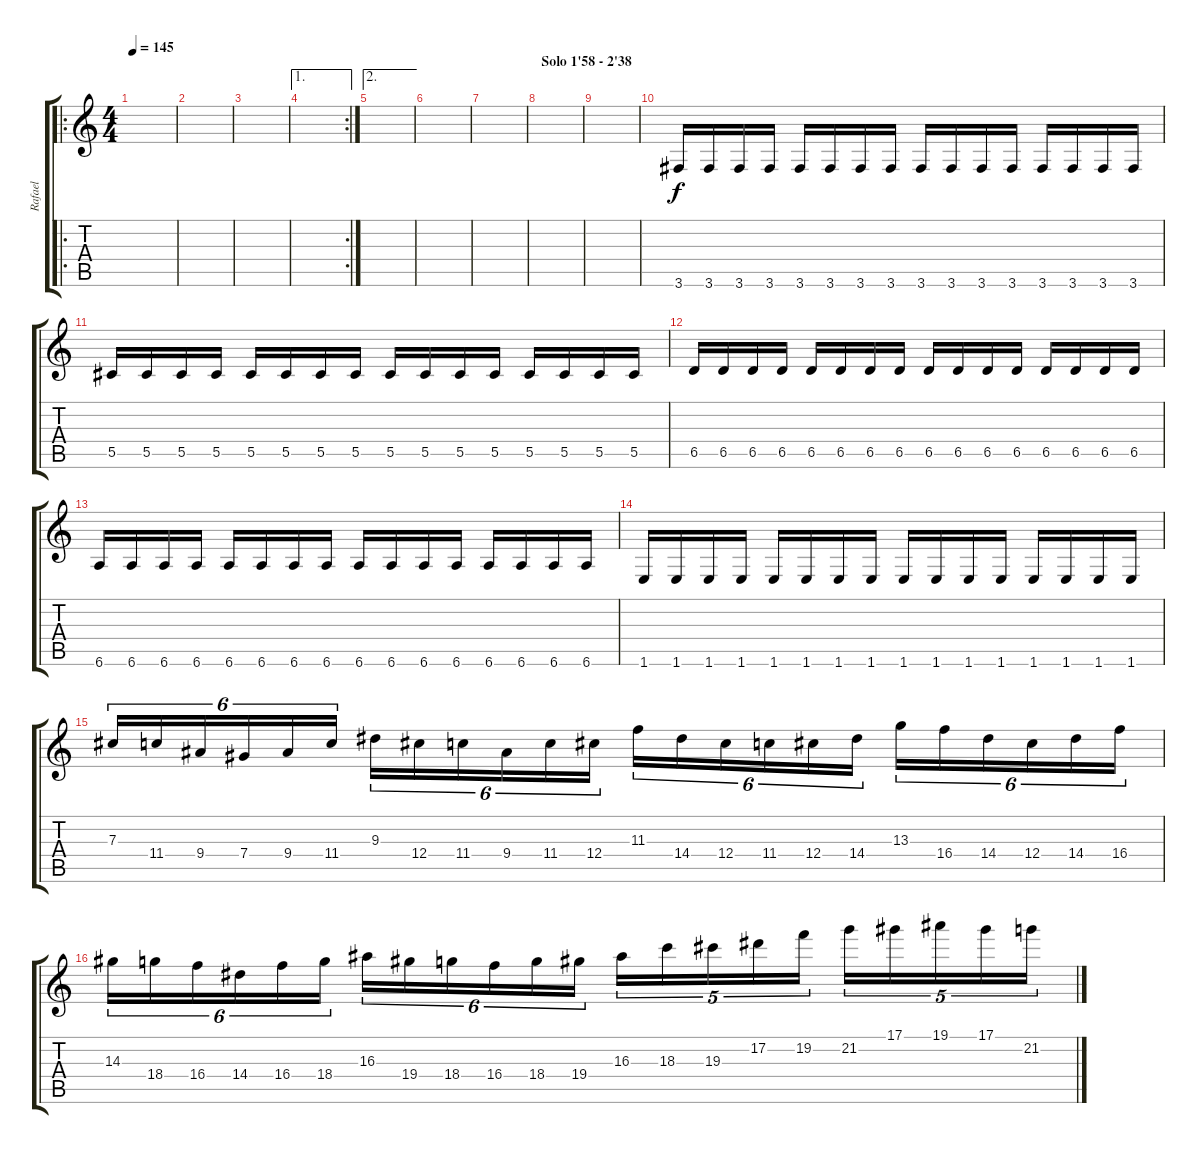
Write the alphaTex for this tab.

\track ("Rafael" "Rafael") {instrument distortionguitar}
\staff {score tabs}
\tuning (Eb4 Bb3 Gb3 Db3 Ab2 Eb2) {hide}
\ro
\ts (4 4)
\tempo 145
\clef g2
\ks c
|
|
|
\ae 1
\rc 2
|
\ae 2
|
|
|
\section ("" "Solo 1'58 - 2'38")
|
|
3.6.16 3.6.16 3.6.16 3.6.16 3.6.16 3.6.16 3.6.16 3.6.16 3.6.16 3.6.16 3.6.16 3.6.16 3.6.16 3.6.16 3.6.16 3.6.16 |
5.5.16 5.5.16 5.5.16 5.5.16 5.5.16 5.5.16 5.5.16 5.5.16 5.5.16 5.5.16 5.5.16 5.5.16 5.5.16 5.5.16 5.5.16 5.5.16 |
6.5.16 6.5.16 6.5.16 6.5.16 6.5.16 6.5.16 6.5.16 6.5.16 6.5.16 6.5.16 6.5.16 6.5.16 6.5.16 6.5.16 6.5.16 6.5.16 |
6.6.16 6.6.16 6.6.16 6.6.16 6.6.16 6.6.16 6.6.16 6.6.16 6.6.16 6.6.16 6.6.16 6.6.16 6.6.16 6.6.16 6.6.16 6.6.16 |
1.6.16 1.6.16 1.6.16 1.6.16 1.6.16 1.6.16 1.6.16 1.6.16 1.6.16 1.6.16 1.6.16 1.6.16 1.6.16 1.6.16 1.6.16 1.6.16 |
7.3.16{tu (6 4) volume 16 balance 0} 11.4.16{tu (6 4)} 9.4.16{tu (6 4)} 7.4.16{tu (6 4)} 9.4.16{tu (6 4)} 11.4.16{tu (6 4)} 9.3.16{tu (6 4)} 12.4.16{tu (6 4)} 11.4.16{tu (6 4)} 9.4.16{tu (6 4)} 11.4.16{tu (6 4)} 12.4.16{tu (6 4)} 11.3.16{tu (6 4)} 14.4.16{tu (6 4)} 12.4.16{tu (6 4)} 11.4.16{tu (6 4)} 12.4.16{tu (6 4)} 14.4.16{tu (6 4)} 13.3.16{tu (6 4)} 16.4.16{tu (6 4)} 14.4.16{tu (6 4)} 12.4.16{tu (6 4)} 14.4.16{tu (6 4)} 16.4.16{tu (6 4)} |
14.3.16{tu (6 4)} 18.4.16{tu (6 4)} 16.4.16{tu (6 4)} 14.4.16{tu (6 4)} 16.4.16{tu (6 4)} 18.4.16{tu (6 4)} 16.3.16{tu (6 4)} 19.4.16{tu (6 4)} 18.4.16{tu (6 4)} 16.4.16{tu (6 4)} 18.4.16{tu (6 4)} 19.4.16{tu (6 4)} 16.3.16{tu (5 4)} 18.3.16{tu (5 4)} 19.3.16{tu (5 4)} 17.2.16{tu (5 4)} 19.2.16{tu (5 4)} 21.2.16{tu (5 4)} 17.1.16{tu (5 4)} 19.1.16{tu (5 4)} 17.1.16{tu (5 4)} 21.2.16{tu (5 4)}
